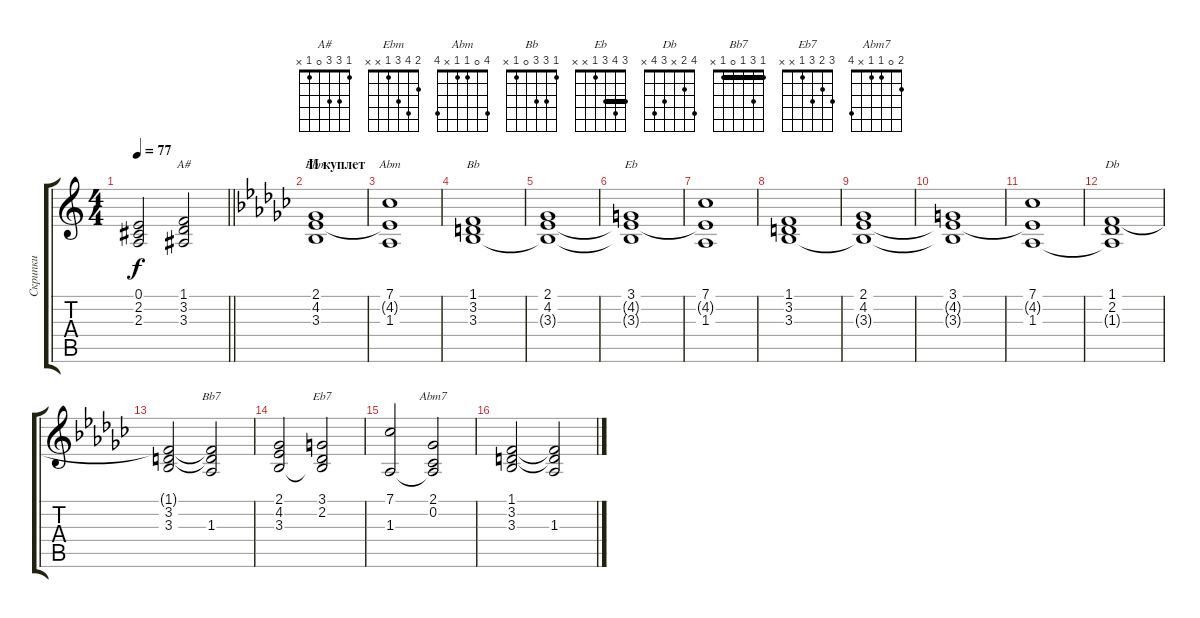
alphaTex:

\track ("Скрипки" "Скрипки") {instrument stringensemble2}
\staff {score tabs}
\tuning (E4 B3 G3 D3 A2 E2) {hide}
\chord ("A#" 1 3 3 0 1 x)
\chord ("Ebm" 2 4 3 1 x x)
\chord ("Abm" 4 0 1 1 x 4)
\chord ("Bb" 1 3 3 0 1 x)
\chord ("Eb" 3 4 3 1 x x) {barre 3}
\chord ("Db" 4 2 x 3 4 x)
\chord ("Bb7" 1 3 1 0 1 x) {barre 1}
\chord ("Eb7" 3 2 3 1 x x)
\chord ("Abm7" 2 0 1 1 x 4)
\ts (4 4)
\tempo 77
\clef g2
\barLineRight lightlight
\ks c
(0.1{t} 2.2{t} 2.3{t}).2{dy f} (1.1 3.2 3.3).2{ch "A#"} |
\section ("" "II куплет")
\ks ebminor
(2.1 4.2 3.3).1{ch "Ebm"} |
(7.1 4.2{t} 1.3).1{ch "Abm"} |
(1.1 3.2 3.3).1{ch "Bb"} |
(2.1 4.2 3.3{t}).1 |
(3.1 4.2{t} 3.3{t}).1{ch "Eb"} |
(7.1 4.2{t} 1.3).1 |
(1.1 3.2 3.3).1 |
(2.1 4.2 3.3{t}).1 |
(3.1 4.2{t} 3.3{t}).1 |
(7.1 4.2{t} 1.3).1 |
(1.1 2.2 1.3{t}).1{ch "Db"} |
(1.1{t} 3.2 3.3).2 (1.1{t} 3.2{t} 1.3).2{ch "Bb7"} |
(2.1 4.2 3.3).2 (3.1 2.2 3.3{t}).2{ch "Eb7"} |
(7.1 1.3).2 (2.1 0.2 1.3{t}).2{ch "Abm7"} |
(1.1 3.2 3.3).2 (1.1{t} 3.2{t} 1.3).2
